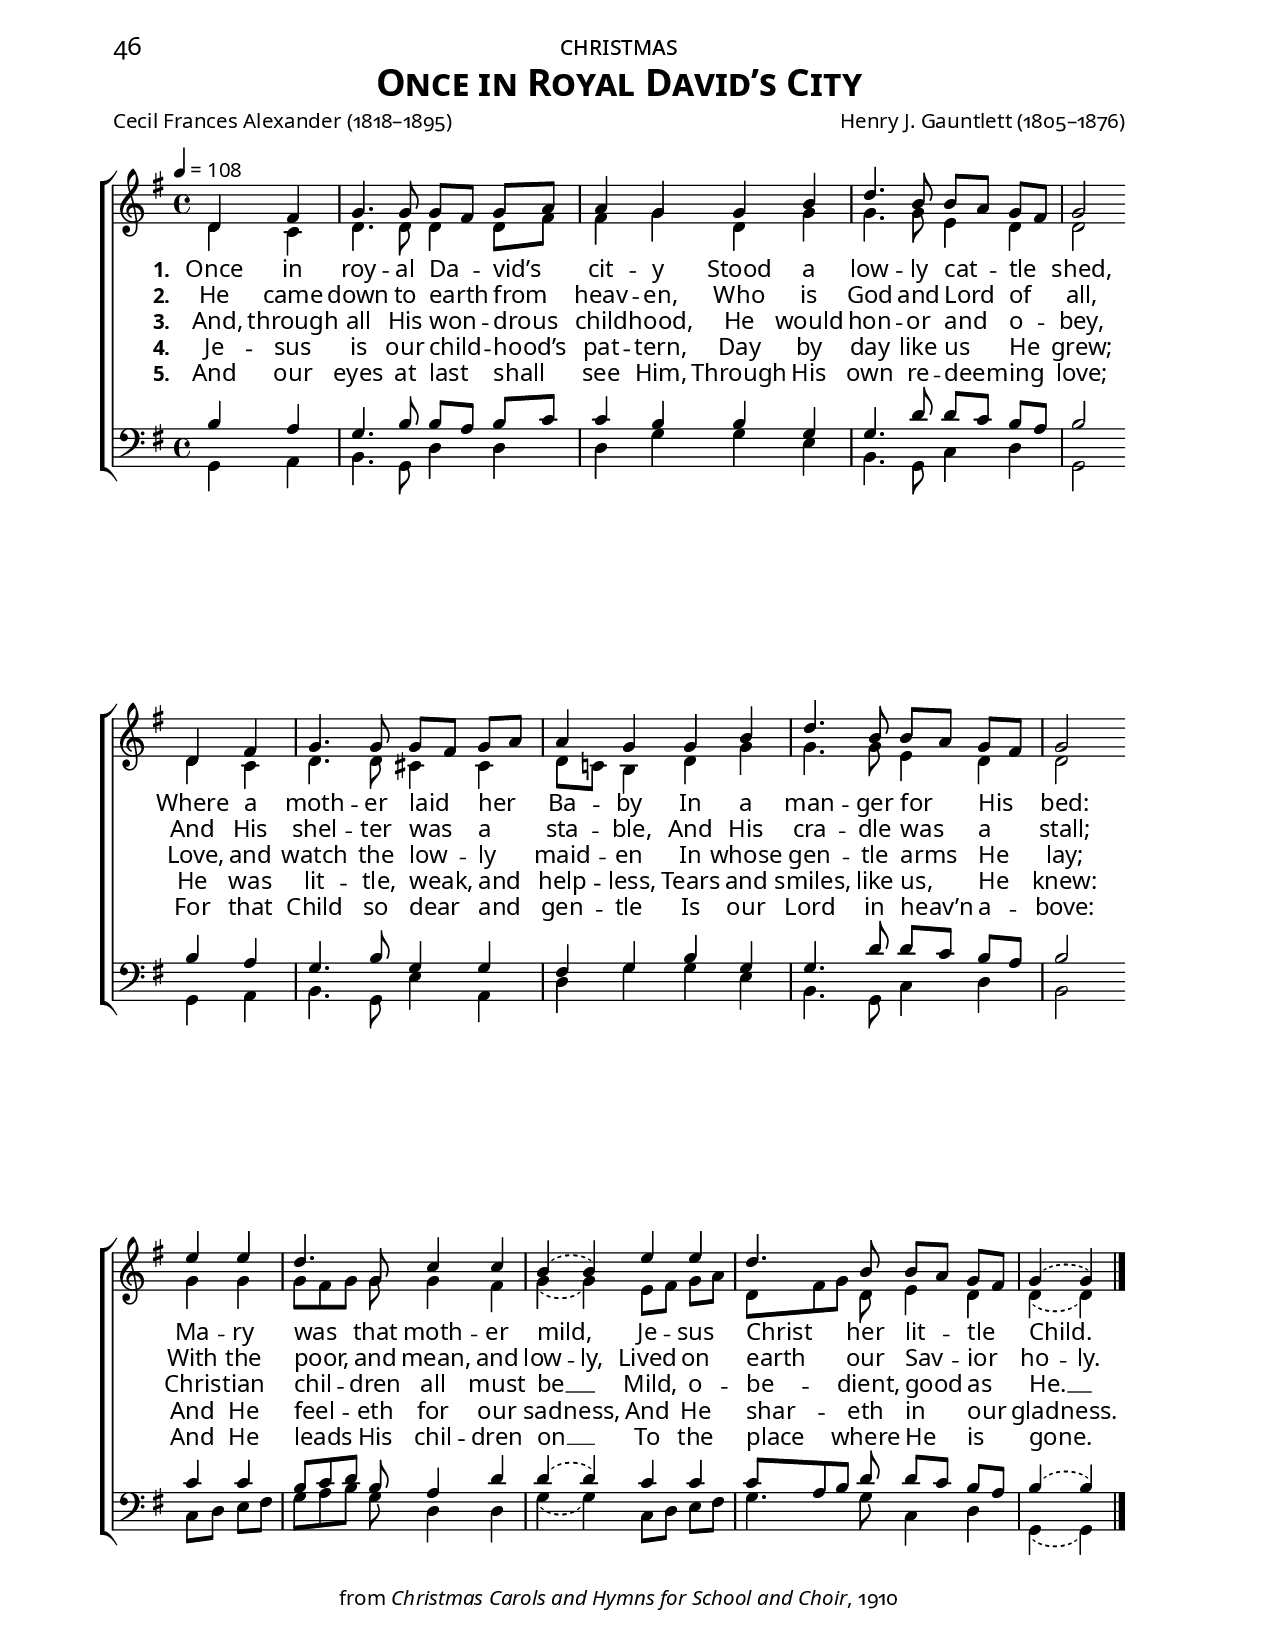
\version "2.14.2"
\include "util.ly"
\header {
  title = \markup{\override #'(font-name . "Garamond Premier Pro Semibold"){ \abs-fontsize #18 \smallCapsOldStyle"Once in Royal David’s City"}}
  poet = \markup\oldStyleNum"Cecil Frances Alexander (1818–1895)"
  composer = \markup\oldStyleNum"Henry J. Gauntlett (1805–1876)"
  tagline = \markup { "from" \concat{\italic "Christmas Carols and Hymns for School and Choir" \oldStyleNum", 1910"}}
}
\paper {
  paper-height = 11\in
  paper-width = 8.5\in
  indent = 0\in
  %system-system-spacing = #'((basic-distance . 10) (padding . 0))
  %system-system-spacing =
  %  #'((basic-distance . 0)
  %     (minimum-distance . 0)
  %     (padding . -0.35)
  %     (stretchability . 100))
%{IF_LESSER
  markup-system-spacing #'stretchability = 50
  top-markup-spacing #'stretchability = 30
  last-bottom-spacing #'stretchability = 60
%}%END_IF_LESSER
  ragged-last-bottom = ##f
  ragged-bottom = ##f
  two-sided = ##t
  inner-margin = 1\in
  outer-margin = 0.75\in
  top-margin = 0.26\in
  bottom-margin = 0.25\in
  first-page-number = #046
  print-first-page-number = ##t
  headerLine = \markup{\override #'(font-name . "Garamond Premier Pro") \smallCapsOldStyle"christmas"}
  oddHeaderMarkup = \markup\fill-line{
     \override #'(font-name . "Garamond Premier Pro")\abs-fontsize #12.5
     \combine 
        \fill-line{"" \on-the-fly #print-page-number-check-first
        \oldStylePageNum""
        }
        \fill-line{\headerLine}
  }
  evenHeaderMarkup = \markup {
     \override #'(font-name . "Garamond Premier Pro")\abs-fontsize #12.5
     \combine
        \on-the-fly #print-page-number-check-first
        \oldStylePageNum""
        \fill-line{\headerLine}
  }
}
#(set-global-staff-size 18) \paper{ #(define fonts (make-pango-font-tree "Garamond Premier Pro" "Garamond Premier Pro" "Garamond Premier Pro" (/ 18 20))) }
global = {
  \key g \major
  \time 4/4
  \autoBeamOff
}

sopMusic = \relative c' {
  \tempo 4 = 108
  \partial 2 d4 fis |
  g4. g8 g[ fis] g[ a] |
  a4 g g b |
  
  d4. b8 b[ a] g[ fis] |
  g2 \bar""\break d4 fis |
  g4. g8 g[ fis] g[ a] |
  
  a4 g g b |
  d4. b8 b[ a] g[ fis] |
  g2 \bar""\break e'4 e |
  
  d4. g,8 c4 c |
  \slurDashed b4( b) e e |
  \slurSolid d4. b8 b[ a] g[ fis] |
  \partial 2 \slurDashed g4( g) \bar "|."
}
sopWords = \lyricmode {
  
}

altoMusic = \relative c' {
  d4 c |
  d4. d8 d4 d8[ fis] |
  fis4 g d g |
  g4. g8 e4 d |
  d2 d4 c |
  
  d4. d8 cis4 cis |
  d8[ c!] b4 d g |
  g4. g8 e4 d |
  d2 g4 g |
  
  g8[ fis g] g g4 fis |
  \slurDashed g4( g) e8[ fis] g[ a] |
  d,[ fis g] d e4 d |
  d( d) \bar "|."
}
altoWords = \lyricmode {
  \dropLyricsIX
  \set stanza = #"1. "
  \set ignoreMelismata = ##t
  Once in roy -- al Da -- _ vid’s _ cit -- y
  Stood a low -- ly cat -- _ tle _ shed,
  Where a moth -- er laid _ her _ Ba -- by
  In a man -- ger for _ His _ bed:
  \set associatedVoice = "tenors"
  Ma -- ry was _ _ that moth -- er mild, _
  Je -- sus Christ _ _ her lit -- _ tle _ Child. _
}
altoWordsII = \lyricmode {
  \dropLyricsIX
  \set stanza = #"2. "
  \set ignoreMelismata = ##t
  He came down to earth _ from _ heav -- en,
  Who is God and Lord _ of _ all,
  And His shel -- ter was _ a _ sta -- ble,
  And His cra -- dle was _ a _ stall;
  \set associatedVoice = "tenors"
  With the poor, _ _ and mean, and low -- ly,
  Lived on earth _ _ our Sav -- _ ior _ ho -- ly.
}
altoWordsIII = \lyricmode {
  \dropLyricsIX
  \set stanza = #"3. "
  And, through all His won -- drous child -- hood,
    He would hon -- or and o -- bey,
  Love, and watch the low -- ly maid -- en
    In whose gen -- tle arms He lay;
  \set associatedVoice = "tenors"
  Chris -- tian chil -- dren all must be __
  Mild, o -- be -- dient, good as He. __
}
altoWordsIV = \lyricmode {
  \dropLyricsIX
  \set stanza = #"4. "
  \set ignoreMelismata = ##t
  Je -- sus is our child -- _ hood’s _ pat -- tern,
  Day by day like us _ He _ grew;
  He was lit -- tle, weak, _ and _ help -- less,
  Tears and smiles, like us, _ He _ knew:
  \set associatedVoice = "tenors"
  And He feel -- _ _ eth for our sad -- ness,
  And He shar -- _ _ eth in _ our _ glad -- ness.
}
altoWordsV = \lyricmode {
  \dropLyricsIX
  \set ignoreMelismata = ##t
  \set stanza = #"5. "
  And our eyes at last _ shall _ see Him,
  Through His own re -- deem -- _ ing _ love;
  For that Child so dear _ and _ gen -- tle
  Is our Lord in heav’n _ a -- _ bove:
  \set associatedVoice = "tenors"
  And He leads _ _ His chil -- dren on __ _
  To the place _ _ where He _ is _ gone. _
}

tenorMusic = \relative c' {
  b4 a |
  g4. b8 b[ a] b[ c] |
  c4 b b g |
  g4. d'8 d[ c] b[ a] |
  b2 b4 a |
  
  g4. b8 g4 g |
  fis g b g |
  g4. d'8 d[ c] b[ a] |
  b2 c4 c |
  
  b8[ c d] b a4 d |
  \slurDashed d4( d) c c |
  c8[ a b] d d[ c] b[ a] |
  b4( b) \bar "|."
}
tenorWords = \lyricmode {

}

bassMusic = \relative c {
  g4 a |
  b4. g8 d'4 d |
  d g g e |
  b4. g8 c4 d |
  g,2 g4 a |
  
  b4. g8 e'4 a, |
  d g g e |
  b4. g8 c4 d |
  b2 c8[ d] e[ fis] |
  
  g[ a b] g d4 d |  
  \slurDashed g4( g) c,8[ d] e[ fis] |
  g4. g8 c,4 d |
  g,( g) \bar "|."
}
bassWords = \lyricmode {

}

\score {
  <<
   \new ChoirStaff <<
%    \new Lyrics = sopranos \with { \override VerticalAxisGroup #'nonstaff-relatedstaff-spacing = #'((basic-distance . 1)) }
    \new Staff = women <<
      \new Voice = "sopranos" { \voiceOne << \global \sopMusic >> }
      \new Voice = "altos" { \voiceTwo << \global \altoMusic >> }
    >>
   \new Staff = men <<
      \clef bass
      \new Voice = "tenors" { \voiceOne << \global \tenorMusic >> }
      \new Voice = "basses" { \voiceTwo << \global \bassMusic >> }
    >>
    \new Lyrics \with { alignAboveContext = #"women" } \lyricsto "sopranos" \sopWords
    \new Lyrics = "altosV"  \with { alignBelowContext = #"women" } \lyricsto "sopranos" \altoWordsV
    \new Lyrics = "altosIV"  \with { alignBelowContext = #"women" } \lyricsto "sopranos" \altoWordsIV
    \new Lyrics = "altosIII"  \with { alignBelowContext = #"women" } \lyricsto "sopranos" \altoWordsIII
    \new Lyrics = "altosII"  \with { alignBelowContext = #"women" } \lyricsto "sopranos" \altoWordsII
    \new Lyrics = "altos"  \with { alignBelowContext = #"women" \override VerticalAxisGroup #'nonstaff-relatedstaff-spacing = #'((padding . -0.5)) } \lyricsto "sopranos" \altoWords
    \new Lyrics \with { alignAboveContext = #"men" \override VerticalAxisGroup #'nonstaff-relatedstaff-spacing = #'((basic-distance . 1)) } \lyricsto "tenors" \tenorWords
    \new Lyrics \with { alignBelowContext = #"men" \override VerticalAxisGroup #'nonstaff-relatedstaff-spacing = #'((basic-distance . 1)) } \lyricsto "basses" \bassWords
  >>
%    \new PianoStaff << \new Staff { \new Voice { \pianoRH } } \new Staff { \clef "bass" \pianoLH } >>
  >>
  \layout {
  \context {
    \Lyrics
    \override LyricText #'font-size = #1.3
  }
    \context {
      \Score
      %\override SpacingSpanner #'base-shortest-duration = #(ly:make-moment 1 8)
      %\override SpacingSpanner #'common-shortest-duration = #(ly:make-moment 1 4)
    }
    \context {
      % Remove all empty staves
      % \Staff \RemoveEmptyStaves \override VerticalAxisGroup #'remove-first = ##t
    }
    \context {
      \Lyrics
      \override LyricText #'X-offset = #center-on-word
    }
  }
}

